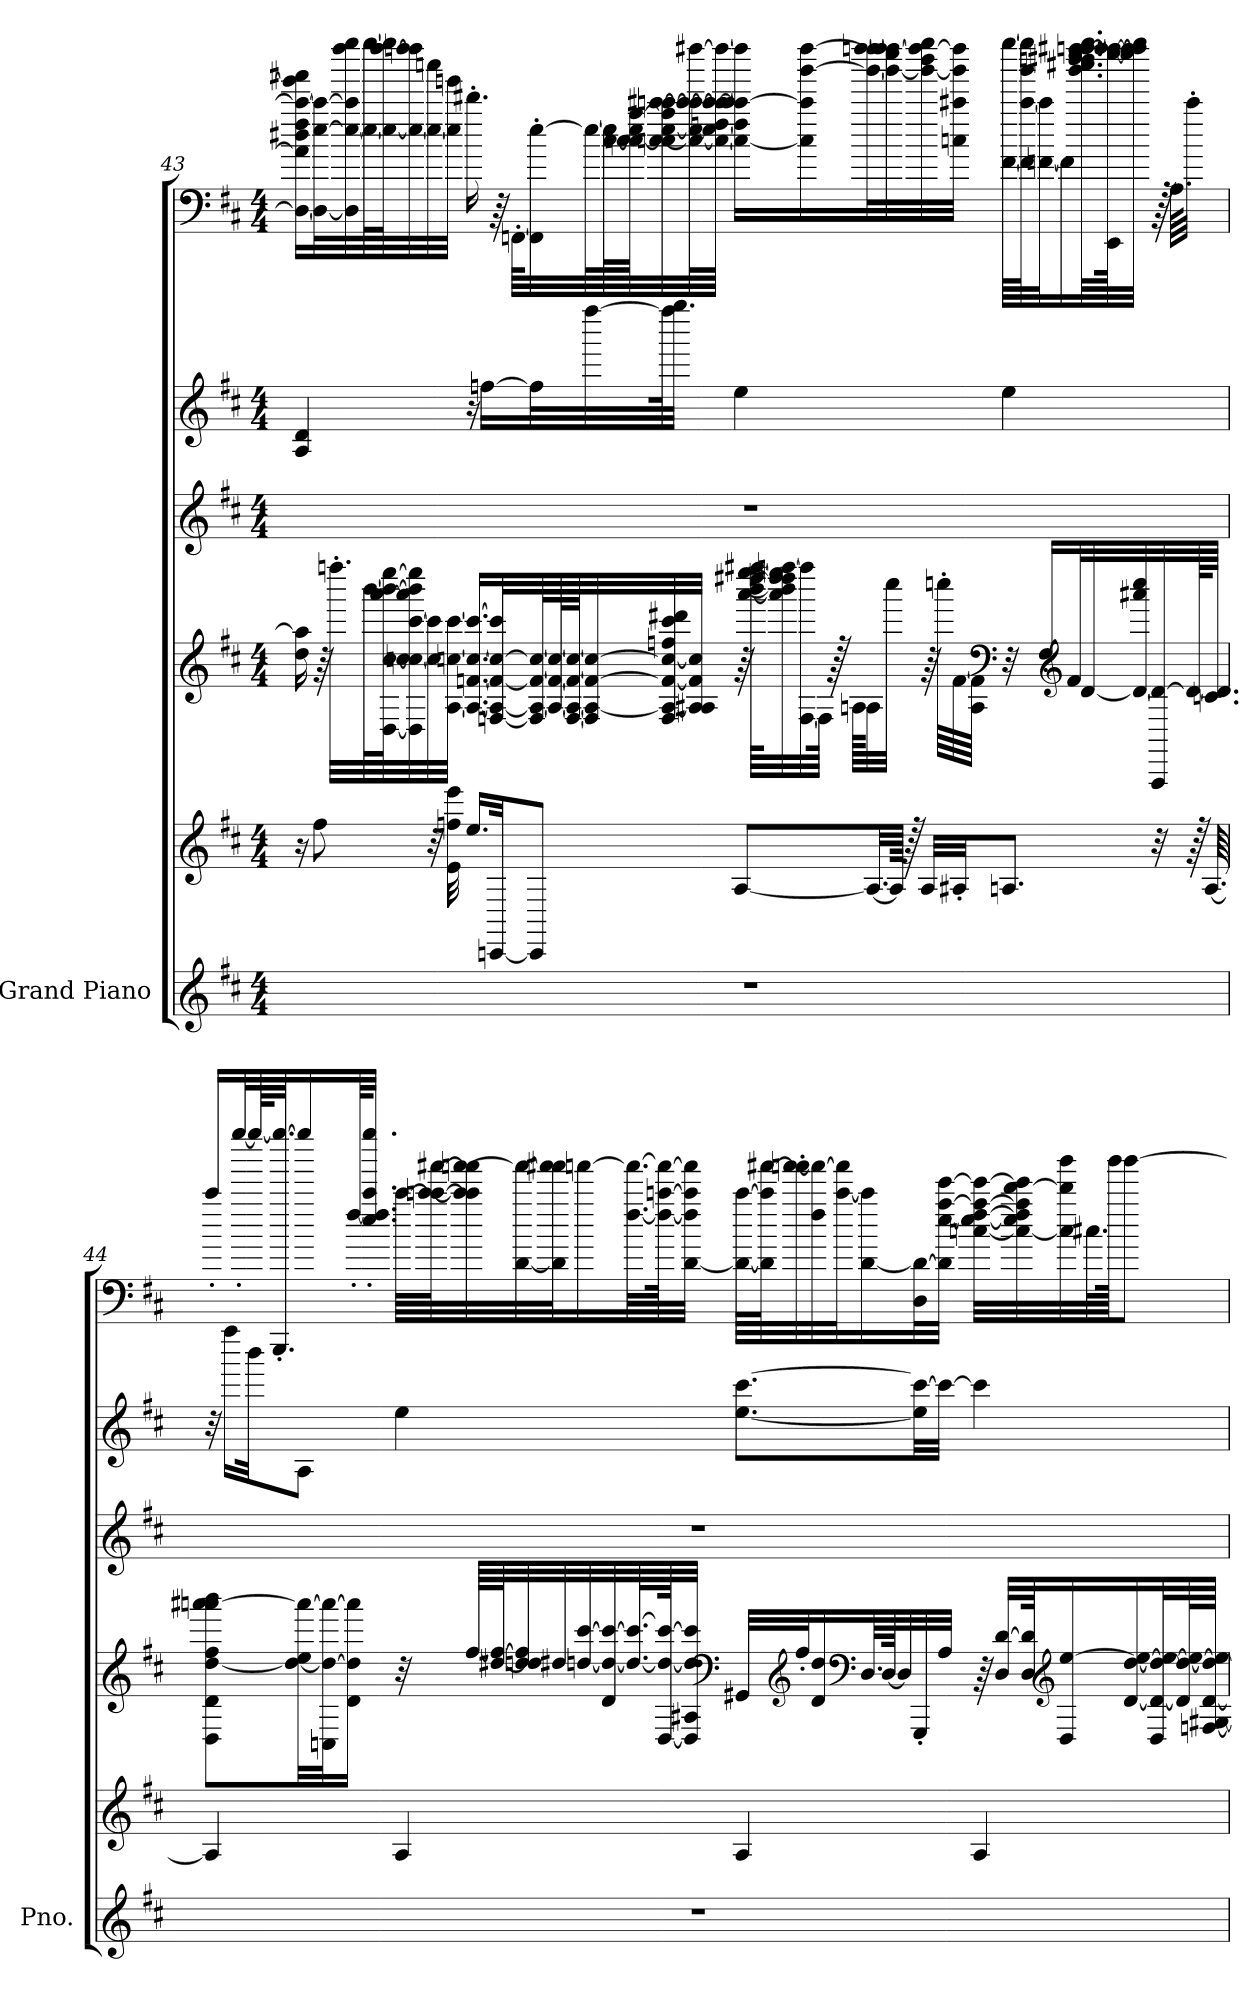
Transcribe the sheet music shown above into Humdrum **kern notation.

**kern	**kern	**kern	**kern	**kern	**kern
*part1	*part1	*part1	*part1	*part1	*part1
*staff6	*staff5	*staff4	*staff3	*staff2	*staff1
*I"Grand Piano	*	*	*	*	*
*I'Pno.	*	*	*	*	*
!!LO:LB:g=z
*clefG2	*clefG2	*clefG2	*clefG2	*clefG2	*clefF4
*k[f#c#]	*k[f#c#]	*k[f#c#]	*k[f#c#]	*k[f#c#]	*k[f#c#]
*M4/4	*M4/4	*M4/4	*M4/4	*M4/4	*M4/4
=43	=43	=43	=43	=43	=43
1r	16r	16dd\ 16aa\]	1r	4A/ 4d/	16D\_ 16a\] 16dd#X\ 16ff#\ 16ccc#\_ 16ggg#\] 16aaa#X\LL
.	8ff#\	64r	.	.	32D\_ [32ee\ 32ccc#\_L
.	.	32.ffffn'\LLL	.	.	.
.	.	.	.	.	32D\] 32ee\_ 32ccc#\] 32ffff#\ 32gggg\
.	.	[64bbb\L	.	.	64ee\_ [64gggg\L
.	.	[64D\ [64cc#\ [64aaa\ 64bbb\_ [64eeee\J	.	.	64ee\_ [64ffff#\ 64gggg\]J
.	.	32D\] [32ccn\ 32cc#\] [32ccc#\ 32aaa\] 32bbb\] 32eeee\]	.	.	32ee\_ 32ffffn\ 32ffff#\]
.	32r	32cc\] 32ccc#\]	.	.	32ee\_ 32ccccn\
.	32e\ 32ffn\ 32eee\	[32A\ [32ccn\ [32ccc#\JJJ	.	.	32ee\] 32gggn\JJJ
.	16.ee/LL	16.A/_ [16.fn/ 16.cc/_ 16.ccc#/_LL	.	16r	16.ddd#X'\
.	.	.	.	[16ffn\LL	.
.	[32CCn/JK	[32Fn/ 32A/_ 32f/_ 32cc/_ 32ccc#/]L	.	.	64r
.	.	.	.	.	[64FFn'\KLLL
.	8CC/J]	64F/] 64A/_ 64f/_ 64cc/_L	.	32ff\L]	32FF\]' [32ee\'
.	.	128A/_ 128f/_ 128cc/_L	.	.	.
.	.	[128F/ 128A/_ 128f/_ 128cc/_JJ	.	.	.
.	.	32F/] 32A/_ 32f/_ 32cc/_	.	[32ffff#\	64ee\L_
.	.	.	.	.	[128cc#\ 128ee\]L
.	.	.	.	.	128ccn\ 128cc#\_ 128ee\ [128aa\JJ
.	.	32F/ 32A/_ 32f/_ 32cc/_ 32ffn/ 32ccc#/ 32ddd#X/	.	64ffff#\K]	[32ccn\ 32cc#\] [32ee\ 32aa\] [32cccn\ [32ccc#X\
.	.	.	.	32.gggg\JJJ	.
.	.	32An/] 32A#X/ 32f/] 32cc/]JJJ	.	.	64cc\_ 64ee\_ 64ccc\_ 64ccc#\_ [64ffff#X\L
.	.	.	.	.	64cc\_ 64ee\] [64ffn\ 64ccc\_ 64ccc#\_ 64ffff#\_JJJJ
.	[8A/L	64r	.	4ee\	16cc\_ 16ff\] 16ccc\] 16ccc#\_ 16ffff#\]LL
.	.	[64aaa\ [64bbb\ [64dddd#X\ [64eeee\ 64ffff#X\KLLL	.	.	.
.	.	32aaa\] 32bbb\] 32ddddn\ 32dddd#\] 32eeee\] [32ffffn\	.	.	.
.	.	[32F\ 32ffff\]	.	.	16cc\] 16ccc#\] [16bbb\ [16ffff#\
.	.	64F\JJJk]	.	.	.
.	.	128r	.	.	.
.	.	128An\KKLLL	.	.	.
.	32.A/LL_	32A\	.	.	32bbb\_ [32ffffn\ 32ffff#\_L
.	.	32cccc#\JJJ	.	.	32bbb\_ 32eeee\ 32ffff\] 32ffff#\_
.	128A/JJJkk]	.	.	.	.
.	128r	.	.	.	.
.	32A/LLL	64r	.	.	32bbb\_ 32dddd\ 32ffff#\_ 32gggg\
.	.	64ccccn'\LLLL	.	.	.
.	32A#X'/JJ	[64f\	.	.	32ccn\ 32ccc#X\ 32bbb\] 32ffff#\]JJJ
.	.	64A\ 64f\]JJJJ	.	.	.
*	*	*clefF4	*	*	*
.	8.An/J	32r	.	4ee\	[64f#\ [64gggg\LLLL
.	.	.	.	.	64f#\] [64ccc#\ 64bbb\ 64gggg\]J
.	.	16F'/LL	.	.	[32fn\ 32ccc#\]J
.	.	.	.	.	16f\]
*	*	*clefG2	*	*	*
.	.	32f/L	.	.	.
.	.	[32d/	.	.	64.bbb\ 64.cccc#X\ 64.ddddn\ 64.dddd#X\ [64.eeee\ [64.ffffn\ [64.ffff#X\ 64.gggg\LL
.	.	.	.	.	128EE\ 128eeee\_ 128ffff\_ 128ffff#\_JK
.	.	32d/_ 32aaa#X/ 32cccc/	.	.	32eeee\] 32ffff\] 32ffff#\] 32gggg\JJJ
.	32r	32AAA/ 32d/_	.	.	128r
.	.	.	.	.	64.A\KLLL
.	128r	128d/KL_	.	.	32ccc#'\JJJ
.	[64.A/	64.cn/ 64.d/]JJJJ	.	.	.
!!LO:LB:g=z
=44	=44	=44	=44	=44	=44
1r	4A/]	8D\ 8d\ [8dd\ 8ff#\ [8aaan\ 8aaa#X\ 8bbb\L	1r	32r	16ccc#'/LL
.	.	.	.	16ffff#\LL	.
.	.	.	.	.	[32gggg'/L
.	.	.	.	32bbb\JK	128gggg/KL_
.	.	.	.	.	64.BBB/' 64.gggg/_'JJ
.	.	32dd\_ 32ee\ 32aaa\_LL	.	8A\J	16gggg/]
.	.	32Cn\ 32dd\_ 32aaa\_J	.	.	.
.	.	16d\ 16dd\] 16aaa\]JJ	.	.	[64ff#'/KL
.	.	.	.	.	32.ee/' 32.ff#/]' 32.ccc#/' 32.gggg/'JJJ
.	4A/	32r	.	4ee\	[64ccc#\LLLL
.	.	.	.	.	[64cccn\ 64ccc#\_ [64aaa#X\J
.	.	[64ff#/LLLL	.	.	32ccc\] 32ccc#\] [32aaan\ 32aaa#\]
.	.	[64dd#X/ 64ff#/_J	.	.	.
.	.	32ddn/ 32dd#/] 32ff#/]	.	.	[32d\ 32aaa\_
.	.	32dd#X/	.	.	32d\] 32aaa\] 32aaa#X\J
.	.	[32ddn/ [32ccc#/	.	.	[16aaan\
.	.	32d/ 32dd/_ 32ccc#/_	.	.	.
.	.	64.dd/_ 64.ccc#/_L	.	.	[64.ff#\ 64.aaa\_LL
.	.	[128D/ 128dd/_ 128ccc#/_JK	.	.	128ff#\_ [128cccn\ 128aaa\_JK
.	.	32D/] 32A#X/ 32dd/] 32ccc#/]JJJ	.	.	[32d\ 32ff#\] 32ccc\] 32aaa\]JJJ
*	*	*clefF4	*	*	*
.	4A/	32GG#X/LLL	.	[8.ee\ [8.ccc#\L	64d\_ [64ccc\LLLL
.	.	.	.	.	64d\] 64ccc\] [64aaa#X\J
*	*	*clefG2	*	*	*
.	.	32ff#'/J	.	.	[32aaan\' 32aaa#\]'
.	.	16d/ 16dd/	.	.	32ff#\ 32aaa\_
.	.	.	.	.	[32ccc\ 32aaa\]J
*	*	*clefF4	*	*	*
.	.	64.D/LL	.	.	[16d\ 16ccc\]
.	.	[128D/JK	.	.	.
.	.	32D/]	.	.	.
.	.	32GGG'/	.	32ee\] 32ccc#\_LL	32D\ 32d\_L
.	.	32A#/JJJ	.	32ccc#\JJJ_	32d\] [32ee\ [32aa\ [32eee\JJJ
.	4A/	64r	.	4ccc#\]	[32ccn\ 32ee\_ [32ff#\ 32aa\_ 32eee\_LLL
.	.	32D/ [32d/LLL	.	.	.
.	.	.	.	.	32cc\_ 32ee\] 32ff#\] 32aa\] [32ddd\ 32eee\]
.	.	64D/ 64d/]JK	.	.	.
*	*	*clefG2	*	*	*
.	.	16D/ [16ee/	.	.	32cc\] 32ddd\] 32bbb\
.	.	.	.	.	64.cc#X\L
.	.	.	.	.	128bbb\JJJK
.	.	[16d/ [16dd/ 16ee/_	.	.	[8bbb\J
.	.	32D/ 32d/_ 32dd/_ 32ee/_L	.	.	.
.	.	64d/] 64dd/_ 64ee/_L	.	.	.
.	.	[64Fn/ [64G#X/ [64d/ 64dd/_ 64ee/]JJJJ	.	.	.
=	=	=	=	=	=
*-	*-	*-	*-	*-	*-
